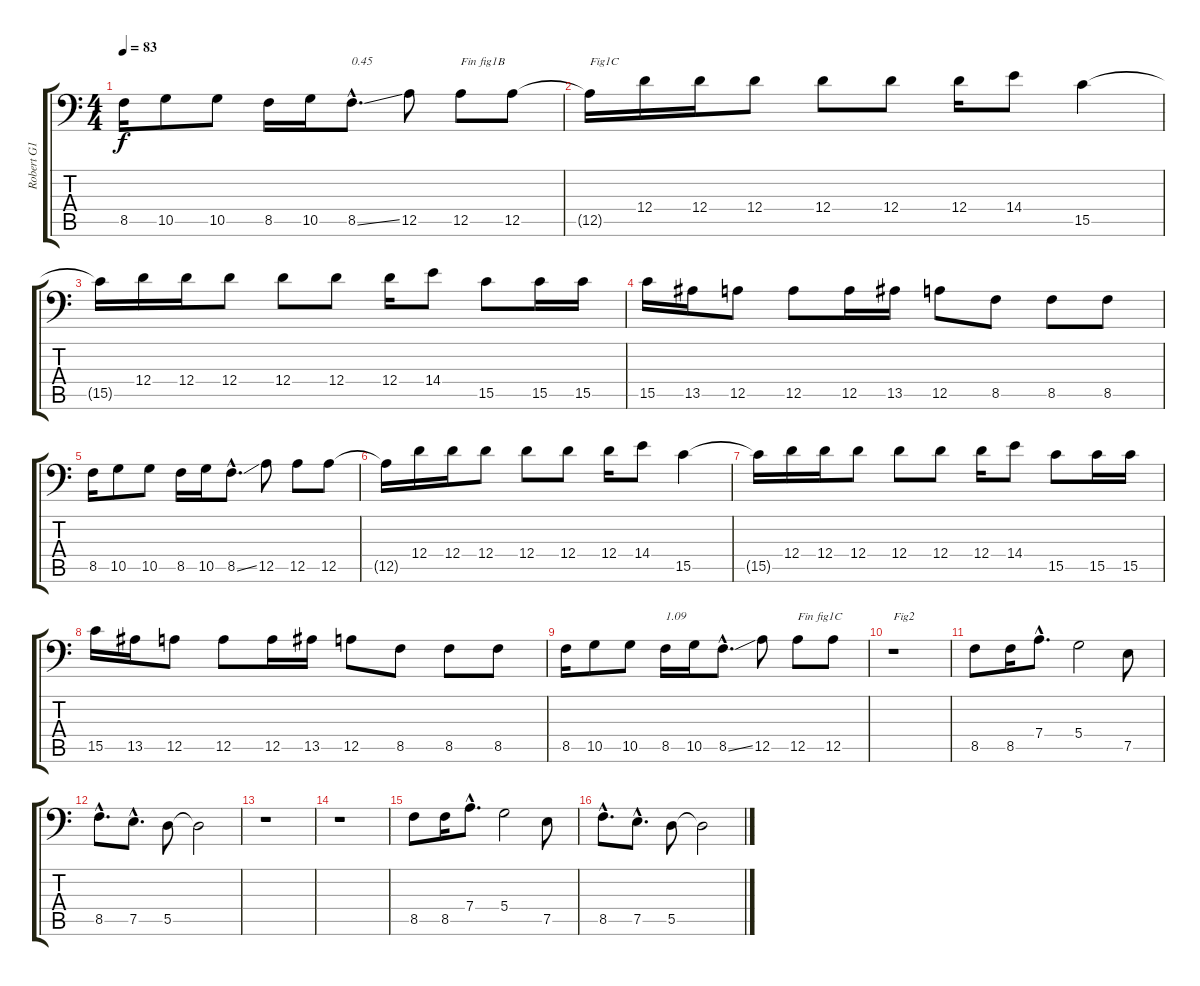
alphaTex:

\track ("Robert G1" "Robert G1") {instrument electricguitarclean}
\staff {score tabs}
\tuning (E3 B2 G2 D2 A1 E1) {hide}
\ts (4 4)
\tempo 83
\clef f4
\ks c
8.5.16{dy f} 10.5.8 10.5.8 8.5.16 10.5.16 8.5{ss hac}.8{d txt "0.45"} 12.5.8 12.5.8{txt "Fin fig1B"} 12.5.8 |
12.5{t}.16{txt "Fig1C"} 12.4.16 12.4.16 12.4.8 12.4.8 12.4.8 12.4.16 14.4.8 15.5.4 |
15.5{t}.16 12.4.16 12.4.16 12.4.8 12.4.8 12.4.8 12.4.16 14.4.8 15.5.8 15.5.16 15.5.16 |
15.5.16 13.5.16 12.5.8 12.5.8 12.5.16 13.5.16 12.5.8 8.5.8 8.5.8 8.5.8 |
8.5.16 10.5.8 10.5.8 8.5.16 10.5.16 8.5{ss hac}.8{d} 12.5.8 12.5.8 12.5.8 |
12.5{t}.16 12.4.16 12.4.16 12.4.8 12.4.8 12.4.8 12.4.16 14.4.8 15.5.4 |
15.5{t}.16 12.4.16 12.4.16 12.4.8 12.4.8 12.4.8 12.4.16 14.4.8 15.5.8 15.5.16 15.5.16 |
15.5.16 13.5.16 12.5.8 12.5.8 12.5.16 13.5.16 12.5.8 8.5.8 8.5.8 8.5.8 |
8.5.16 10.5.8 10.5.8 8.5.16{txt "1.09"} 10.5.16 8.5{ss hac}.8{d} 12.5.8 12.5.8{txt "Fin fig1C"} 12.5.8 |
r.1{txt "Fig2"} |
8.5.8 8.5.16 7.4{hac}.8{d} 5.4.2 7.5.8 |
8.5{hac}.8{d} 7.5{hac}.8{d} 5.5.8 5.5{t}.2 |
r.1 |
r.1 |
8.5.8 8.5.16 7.4{hac}.8{d} 5.4.2 7.5.8 |
8.5{hac}.8{d} 7.5{hac}.8{d} 5.5.8 5.5{t}.2
